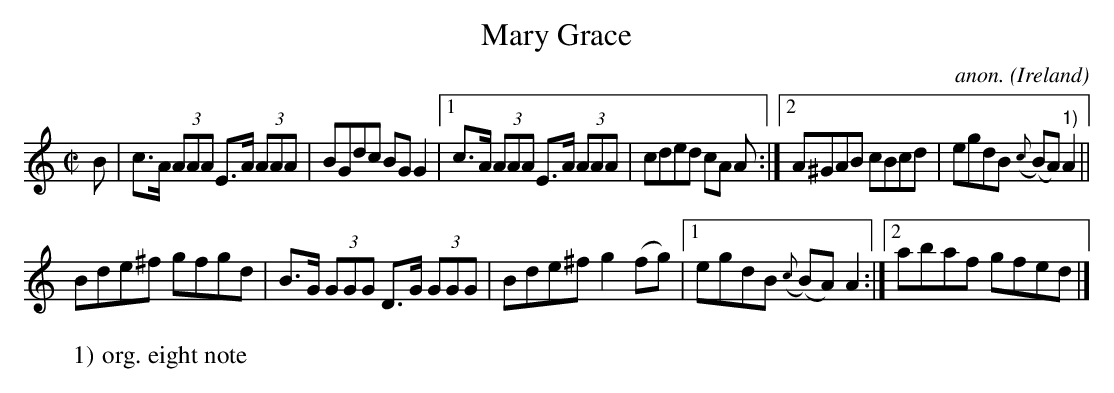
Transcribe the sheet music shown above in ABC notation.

X:1
T:Mary Grace
C:anon.
O:Ireland
M:C|
L:1/8
K:Am
B|c>A (3AAA E>A (3AAA|BGdc BGG2|[1c>A (3AAA E>A (3AAA|cded cA A:|[2A^GAB cBcd|egdB ({c}(B)A) "^1)"A2||
Bde^f gfgd|B>G (3GGG D>G (3GGG|Bde^f g2(fg)|[1egdB ({c}(B)A) A2:|[2abaf gfed|]
W:1) org. eight note
